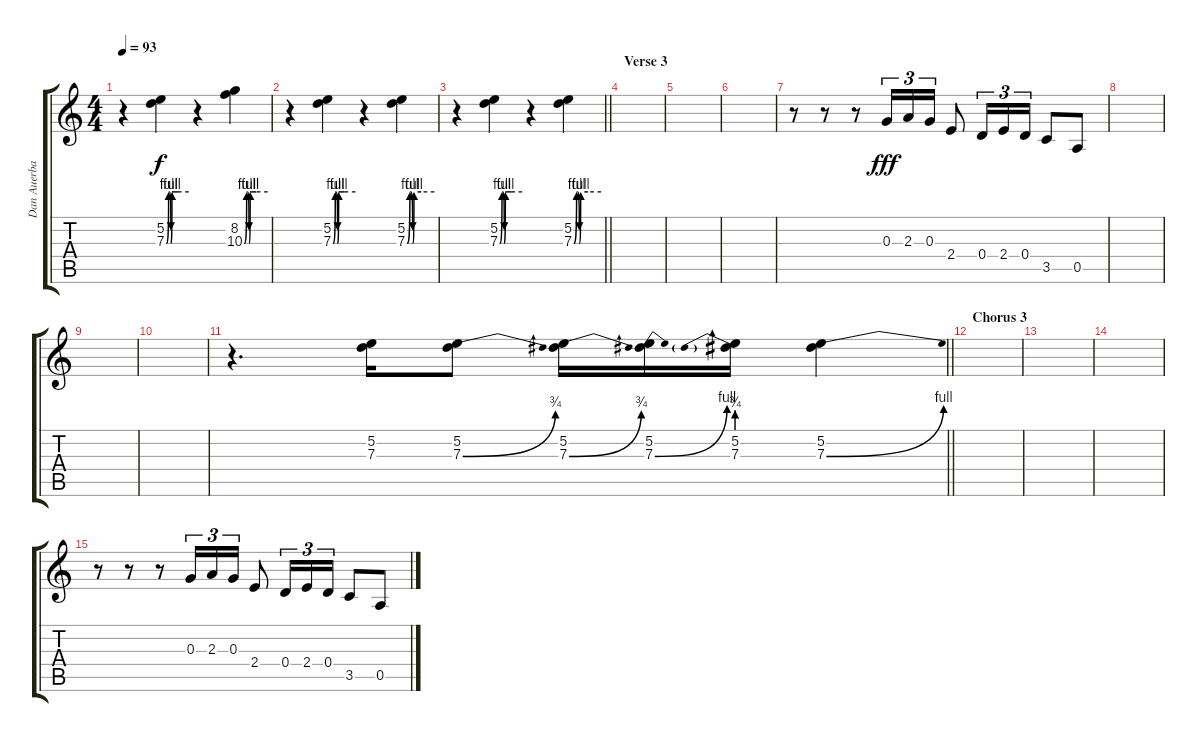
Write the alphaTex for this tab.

\track ("Dan Auerbach [Guitar I]" "Dan Auerba") {instrument acousticguitarsteel}
\staff {score tabs}
\tuning (E4 B3 G3 D3 A2 E2) {hide}
\ts (4 4)
\tempo 93
\clef g2
\ks c
r.4{dy f} (5.2 7.3{be (custom 0 0 6 4 8 4 12 0 15 4 31 4 60 4)}).4 r.4 (8.2 10.3{be (custom 0 0 6 4 8 4 12 0 15 4 31 4 60 4)}).4 |
r.4 (5.2 7.3{be (custom 0 0 6 4 8 4 12 0 15 4 31 4 60 4)}).4 r.4 (5.2 7.3{be (custom 0 0 6 4 8 4 12 0 15 4 31 4 60 4)}).4 |
\barLineRight lightlight
r.4 (5.2 7.3{be (custom 0 0 6 4 8 4 12 0 15 4 31 4 60 4)}).4 r.4 (5.2 7.3{be (custom 0 0 6 4 8 4 12 0 15 4 31 4 60 4)}).4 |
\section ("" "Verse 3")
|
|
|
r.8 r.8 r.8 0.3.16{tu (3 2) dy fff volume 16} 2.3.16{tu (3 2)} 0.3.16{tu (3 2)} 2.4.8 0.4.16{tu (3 2)} 2.4.16{tu (3 2)} 0.4.16{tu (3 2)} 3.5.8 0.5.8 |
|
|
|
\barLineRight lightlight
r.4{d} (5.2 7.3).16 (5.2 7.3{be (bend 0 0 60 3)}).8 (5.2 7.3{be (bend 0 0 60 3)}).16 (5.2 7.3{be (bend 0 0 60 4)}).16 (5.2 7.3{be (prebend 0 3 60 3)}).16 (5.2 7.3{be (bend 0 0 60 4)}).4 |
\section ("" "Chorus 3")
|
|
|
r.8 r.8 r.8 0.3.16{tu (3 2)} 2.3.16{tu (3 2)} 0.3.16{tu (3 2)} 2.4.8 0.4.16{tu (3 2)} 2.4.16{tu (3 2)} 0.4.16{tu (3 2)} 3.5.8 0.5.8
